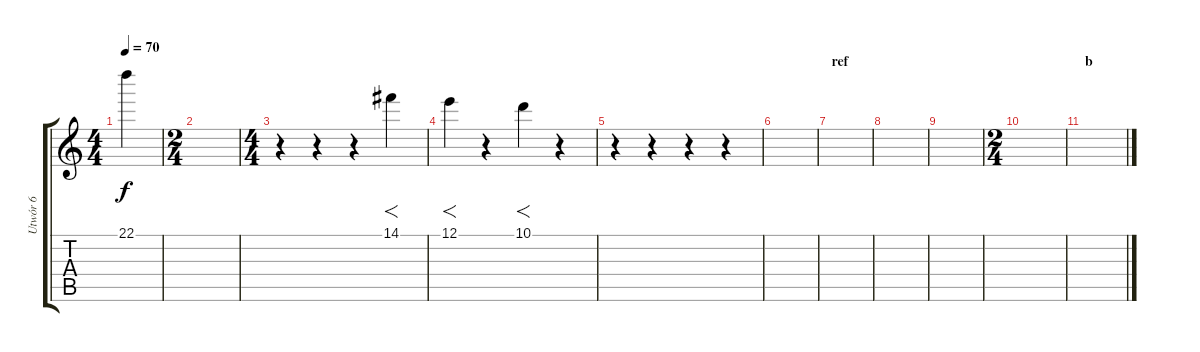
\track ("Utwór 6" "Utwór 6") {instrument overdrivenguitar}
\staff {score tabs}
\tuning (E4 B3 G3 D3 A2 E2) {hide}
\ts (4 4)
\tempo 70
\clef g2
\ks c
22.1.4{dy f} |
\ts (2 4)
|
\ts (4 4)
r.4 r.4 r.4 14.1.4{f} |
12.1.4{f} r.4 10.1.4{f} r.4 |
r.4 r.4 r.4 r.4 |
|
\section ("" "ref")
|
|
|
\ts (2 4)
|
\section ("" "b")
